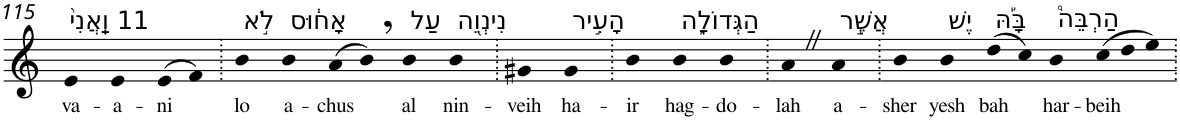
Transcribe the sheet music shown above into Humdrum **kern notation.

**kern	**text
*part1	*part1
*staff1	*staff1
*I"Piano	*
*I'Pno	*
!!LO:PB:g=z
*clefG2	*
*k[]	*
=115	=115
!LO:TX:a:t=11 וַֽאֲנִי֙	!
!	!LO:LY:b
4e	va-
!	!LO:LY:b
4e	-a-
!	!LO:LY:b
(>8e	-ni
8f)	.
=116.	=116.
!LO:TX:a:t=לֹ֣א	!
!	!LO:LY:b
4b	lo
!LO:TX:a:t=אָח֔וּס	!
!	!LO:LY:b
4b	a-
!	!LO:LY:b
(>8a	-chus
8b,)	.
!LO:TX:a:t=עַל	!
!	!LO:LY:b
4b	al
!LO:TX:a:t=נִינְוֵ֖ה	!
!	!LO:LY:b
4b	nin-
=117.	=117.
!	!LO:LY:b
4g#X	-veih
!LO:TX:a:t=הָעִ֣יר	!
!	!LO:LY:b
4g#	ha-
=118.	=118.
!	!LO:LY:b
4b	-ir
!LO:TX:a:t=הַגְּדוֹלָ֑ה	!
!	!LO:LY:b
4b	hag-
!	!LO:LY:b
4b	-do-
=119.	=119.
!	!LO:LY:b
4aZ	-lah
!LO:TX:a:t=אֲשֶׁ֣ר	!
!	!LO:LY:b
4a	a-
=120.	=120.
!	!LO:LY:b
4b	-sher
!LO:TX:a:t=יֶשׁ	!
!	!LO:LY:b
4b	yesh
!LO:TX:a:t=בָּ֡הּ	!
!	!LO:LY:b
(>8dd	bah
8cc)	.
!LO:TX:a:t=הַרְבֵּה֩	!
!	!LO:LY:b
4b	har-
!	!LO:LY:b
(>12cc	-beih
12dd	.
12ee)	.
=.	=.
*-	*-
